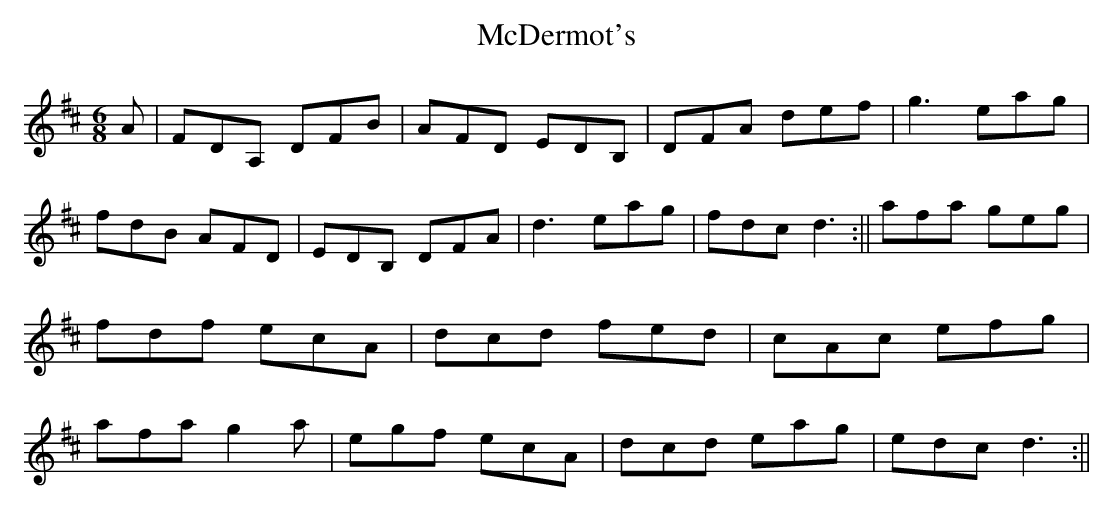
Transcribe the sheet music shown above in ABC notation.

X:1
T:McDermot's
M:6/8
L:1/8
K:D
A|FDA, DFB|AFD EDB,|DFA def|g3 eag|\
fdB AFD|EDB, DFA|d3 eag|fdc d3:||\
afa geg|fdf ecA|dcd fed|cAc efg|\
afa g2a|egf ecA|dcd eag|edc d3:||
